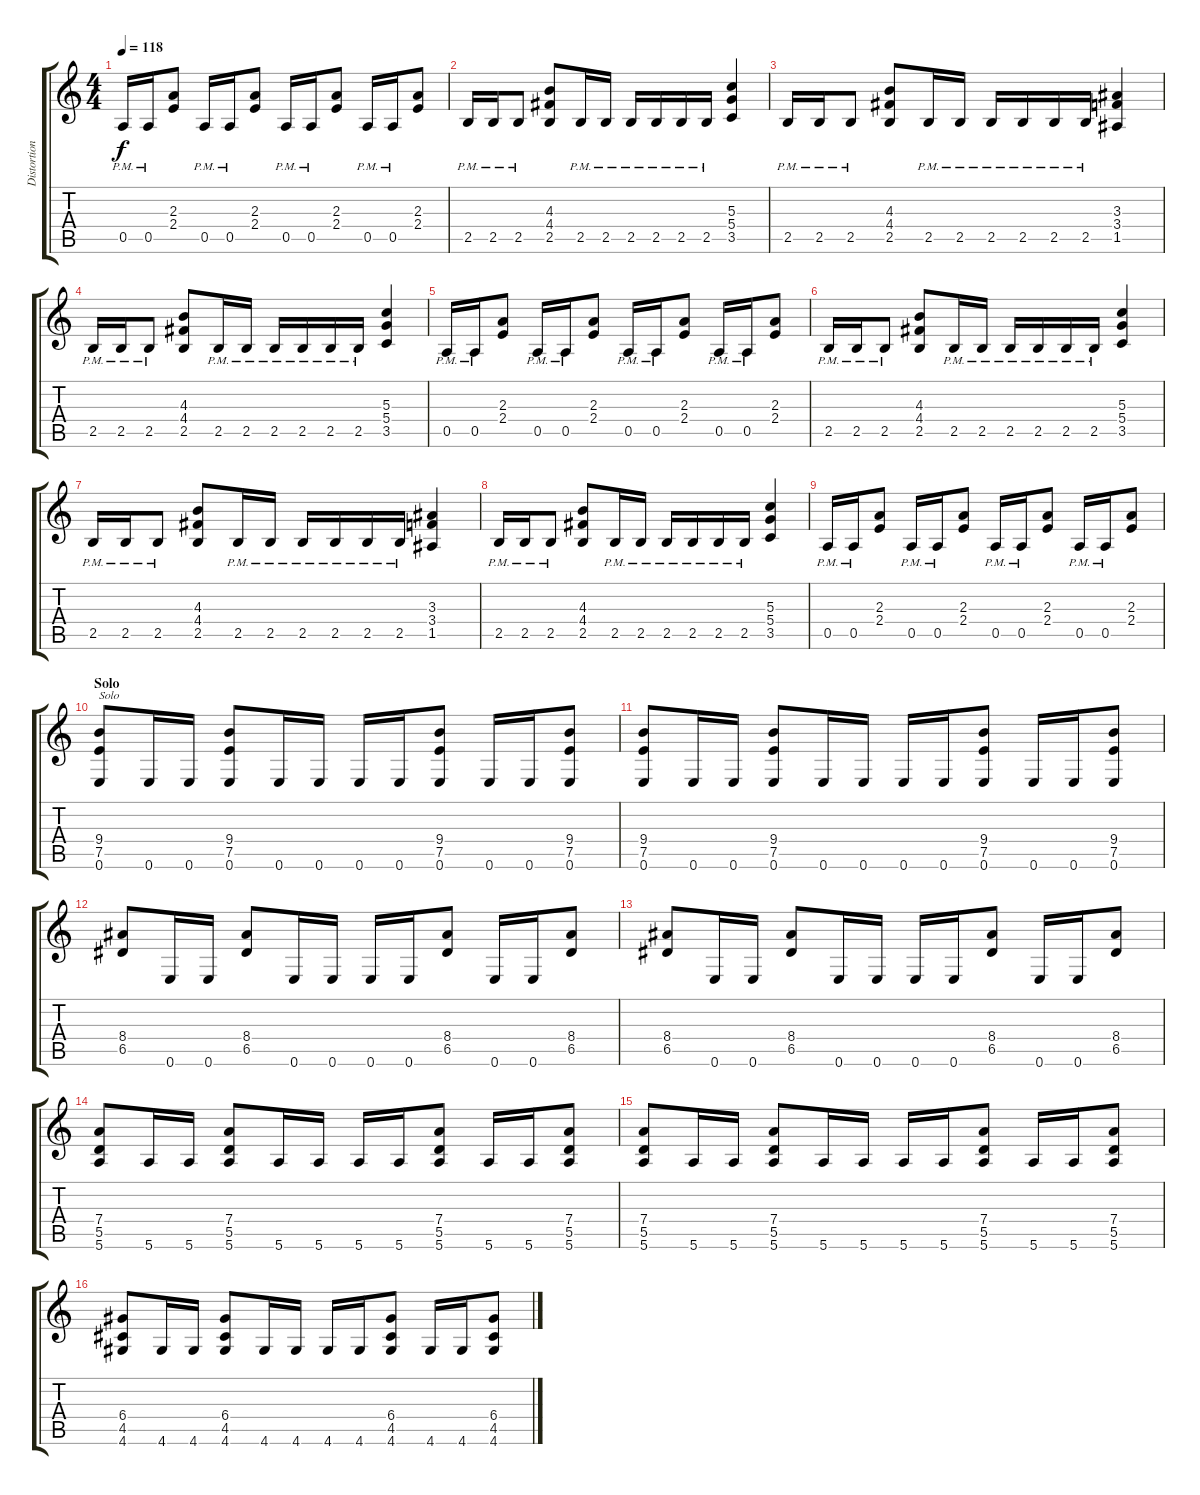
\track ("Distortion Guitar 2" "Distortion") {instrument distortionguitar}
\staff {score tabs}
\tuning (E4 B3 G3 D3 A2 E2) {hide}
\ts (4 4)
\tempo 118
\clef g2
\ks c
0.5{pm}.16{dy f} 0.5{pm}.16 (2.3 2.4).8 0.5{pm}.16 0.5{pm}.16 (2.3 2.4).8 0.5{pm}.16 0.5{pm}.16 (2.3 2.4).8 0.5{pm}.16 0.5{pm}.16 (2.3 2.4).8 |
2.5{pm}.16 2.5{pm}.16 2.5{pm}.8 (4.3 4.4 2.5).8 2.5{pm}.16 2.5{pm}.16 2.5{pm}.16 2.5{pm}.16 2.5{pm}.16 2.5{pm}.16 (5.3 5.4 3.5).4 |
2.5{pm}.16 2.5{pm}.16 2.5{pm}.8 (4.3 4.4 2.5).8 2.5{pm}.16 2.5{pm}.16 2.5{pm}.16 2.5{pm}.16 2.5{pm}.16 2.5{pm}.16 (3.3 3.4 1.5).4 |
2.5{pm}.16 2.5{pm}.16 2.5{pm}.8 (4.3 4.4 2.5).8 2.5{pm}.16 2.5{pm}.16 2.5{pm}.16 2.5{pm}.16 2.5{pm}.16 2.5{pm}.16 (5.3 5.4 3.5).4 |
0.5{pm}.16 0.5{pm}.16 (2.3 2.4).8 0.5{pm}.16 0.5{pm}.16 (2.3 2.4).8 0.5{pm}.16 0.5{pm}.16 (2.3 2.4).8 0.5{pm}.16 0.5{pm}.16 (2.3 2.4).8 |
2.5{pm}.16 2.5{pm}.16 2.5{pm}.8 (4.3 4.4 2.5).8 2.5{pm}.16 2.5{pm}.16 2.5{pm}.16 2.5{pm}.16 2.5{pm}.16 2.5{pm}.16 (5.3 5.4 3.5).4 |
2.5{pm}.16 2.5{pm}.16 2.5{pm}.8 (4.3 4.4 2.5).8 2.5{pm}.16 2.5{pm}.16 2.5{pm}.16 2.5{pm}.16 2.5{pm}.16 2.5{pm}.16 (3.3 3.4 1.5).4 |
2.5{pm}.16 2.5{pm}.16 2.5{pm}.8 (4.3 4.4 2.5).8 2.5{pm}.16 2.5{pm}.16 2.5{pm}.16 2.5{pm}.16 2.5{pm}.16 2.5{pm}.16 (5.3 5.4 3.5).4 |
0.5{pm}.16 0.5{pm}.16 (2.3 2.4).8 0.5{pm}.16 0.5{pm}.16 (2.3 2.4).8 0.5{pm}.16 0.5{pm}.16 (2.3 2.4).8 0.5{pm}.16 0.5{pm}.16 (2.3 2.4).8 |
\section ("" "Solo")
(9.4 7.5 0.6).8{txt "Solo" volume 11} 0.6.16 0.6.16 (9.4 7.5 0.6).8 0.6.16 0.6.16 0.6.16 0.6.16 (9.4 7.5 0.6).8 0.6.16 0.6.16 (9.4 7.5 0.6).8 |
(9.4 7.5 0.6).8 0.6.16 0.6.16 (9.4 7.5 0.6).8 0.6.16 0.6.16 0.6.16 0.6.16 (9.4 7.5 0.6).8 0.6.16 0.6.16 (9.4 7.5 0.6).8 |
(8.4 6.5).8 0.6.16 0.6.16 (8.4 6.5).8 0.6.16 0.6.16 0.6.16 0.6.16 (8.4 6.5).8 0.6.16 0.6.16 (8.4 6.5).8 |
(8.4 6.5).8 0.6.16 0.6.16 (8.4 6.5).8 0.6.16 0.6.16 0.6.16 0.6.16 (8.4 6.5).8 0.6.16 0.6.16 (8.4 6.5).8 |
(7.4 5.5 5.6).8 5.6.16 5.6.16 (7.4 5.5 5.6).8 5.6.16 5.6.16 5.6.16 5.6.16 (7.4 5.5 5.6).8 5.6.16 5.6.16 (7.4 5.5 5.6).8 |
(7.4 5.5 5.6).8 5.6.16 5.6.16 (7.4 5.5 5.6).8 5.6.16 5.6.16 5.6.16 5.6.16 (7.4 5.5 5.6).8 5.6.16 5.6.16 (7.4 5.5 5.6).8 |
(6.4 4.5 4.6).8 4.6.16 4.6.16 (6.4 4.5 4.6).8 4.6.16 4.6.16 4.6.16 4.6.16 (6.4 4.5 4.6).8 4.6.16 4.6.16 (6.4 4.5 4.6).8
